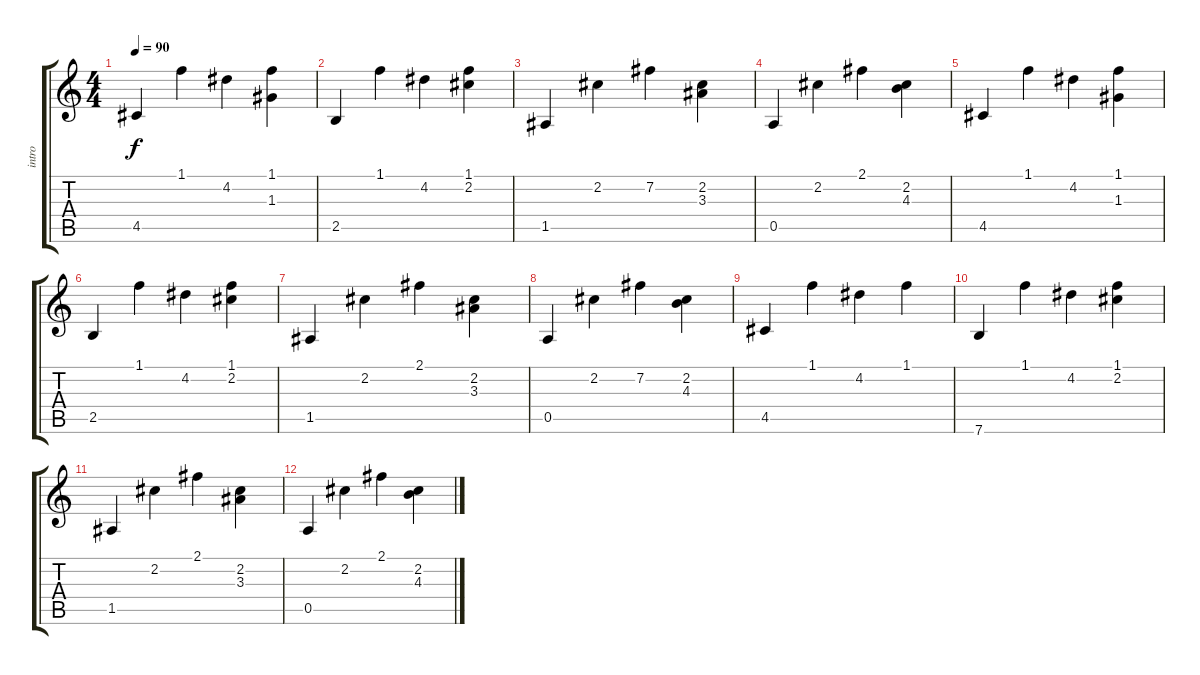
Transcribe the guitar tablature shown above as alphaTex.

\track ("intro" "intro") {instrument acousticguitarnylon}
\staff {score tabs}
\tuning (E4 B3 G3 D3 A2 E2) {hide}
\ts (4 4)
\tempo 90
\clef g2
\ks c
4.5.4{dy f instrument acousticguitarnylon} 1.1.4 4.2.4 (1.1 1.3).4 |
2.5.4 1.1.4 4.2.4 (1.1 2.2).4 |
1.5.4 2.2.4 7.2.4 (2.2 3.3).4 |
0.5.4 2.2.4 2.1.4 (2.2 4.3).4 |
4.5.4 1.1.4 4.2.4 (1.1 1.3).4 |
2.5.4 1.1.4 4.2.4 (1.1 2.2).4 |
1.5.4 2.2.4 2.1.4 (2.2 3.3).4 |
0.5.4 2.2.4 7.2.4 (2.2 4.3).4 |
4.5.4 1.1.4 4.2.4 1.1.4 |
7.6.4 1.1.4 4.2.4 (1.1 2.2).4 |
1.5.4 2.2.4 2.1.4 (2.2 3.3).4 |
0.5.4 2.2.4 2.1.4 (2.2 4.3).4
